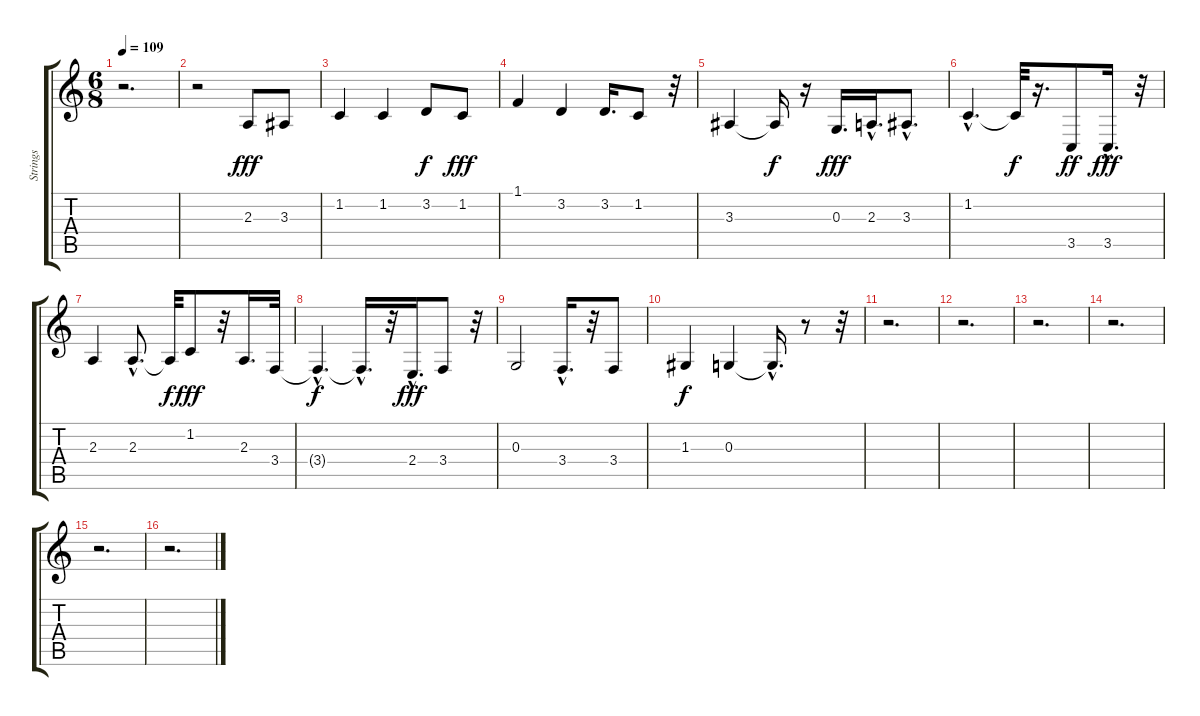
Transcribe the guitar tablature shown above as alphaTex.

\track ("Strings" "Strings") {instrument violin}
\staff {score tabs}
\tuning (E4 B3 G3 D3 A2 E2) {hide}
\ts (6 8)
\tempo 109
\clef g2
\ks c
r.2{d dy fff instrument violin} |
r.2 2.3.8 3.3.8 |
1.2.4 1.2.4 3.2.8{dy f} 1.2.8{dy fff} |
1.1.4 3.2.4 3.2.16{d} 1.2.8 r.32 |
3.3.4 3.3{t}.16{dy f} r.16 0.3.16{d dy fff} 2.3{hac}.16{d} 3.3{hac}.8{d} |
1.2{hac}.4{d} 1.2{t}.32{dy f} r.16{d} 3.5.8{dy ff} 3.5{hac}.16{d dy fff} r.32 |
2.3.4 2.3{hac}.8{d} 2.3{t}.32{dy f} 1.2.8{dy fff} r.32 2.3.16{d} 3.4.32 |
3.4{hac t}.4{d dy f} 3.4{hac t}.16{d} r.32 2.4{hac}.16{d dy fff} 3.4.8 r.32 |
0.3.2 3.4{hac}.16{d} r.32 3.4.8 |
1.3.4{dy f} 0.3.4 0.3{hac t}.16{d} r.8 r.32 |
r.2{d} |
r.2{d} |
r.2{d} |
r.2{d} |
r.2{d} |
r.2{d}
